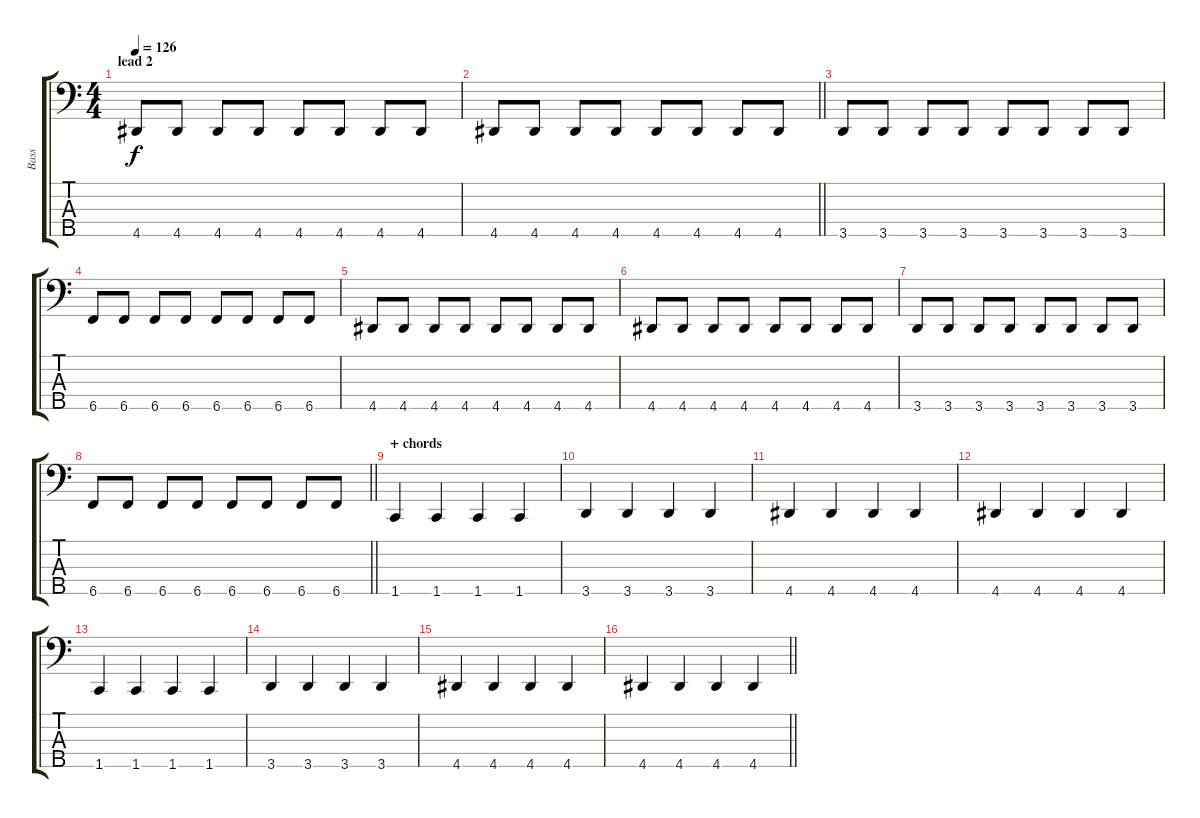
\track ("Bass" "Bass") {instrument electricbassfinger}
\staff {score tabs}
\tuning (G2 D2 A1 E1 B0) {hide}
\ts (4 4)
\section ("" "lead 2")
\tempo 126
\clef f4
\ks c
4.5.8{dy f} 4.5.8 4.5.8 4.5.8 4.5.8 4.5.8 4.5.8 4.5.8 |
\barLineRight lightlight
4.5.8 4.5.8 4.5.8 4.5.8 4.5.8 4.5.8 4.5.8 4.5.8 |
3.5.8 3.5.8 3.5.8 3.5.8 3.5.8 3.5.8 3.5.8 3.5.8 |
6.5.8 6.5.8 6.5.8 6.5.8 6.5.8 6.5.8 6.5.8 6.5.8 |
4.5.8 4.5.8 4.5.8 4.5.8 4.5.8 4.5.8 4.5.8 4.5.8 |
4.5.8 4.5.8 4.5.8 4.5.8 4.5.8 4.5.8 4.5.8 4.5.8 |
3.5.8 3.5.8 3.5.8 3.5.8 3.5.8 3.5.8 3.5.8 3.5.8 |
\barLineRight lightlight
6.5.8 6.5.8 6.5.8 6.5.8 6.5.8 6.5.8 6.5.8 6.5.8 |
\section ("" "+ chords")
1.5.4 1.5.4 1.5.4 1.5.4 |
3.5.4 3.5.4 3.5.4 3.5.4 |
4.5.4 4.5.4 4.5.4 4.5.4 |
4.5.4 4.5.4 4.5.4 4.5.4 |
1.5.4 1.5.4 1.5.4 1.5.4 |
3.5.4 3.5.4 3.5.4 3.5.4 |
4.5.4 4.5.4 4.5.4 4.5.4 |
\barLineRight lightlight
4.5.4 4.5.4 4.5.4 4.5.4
